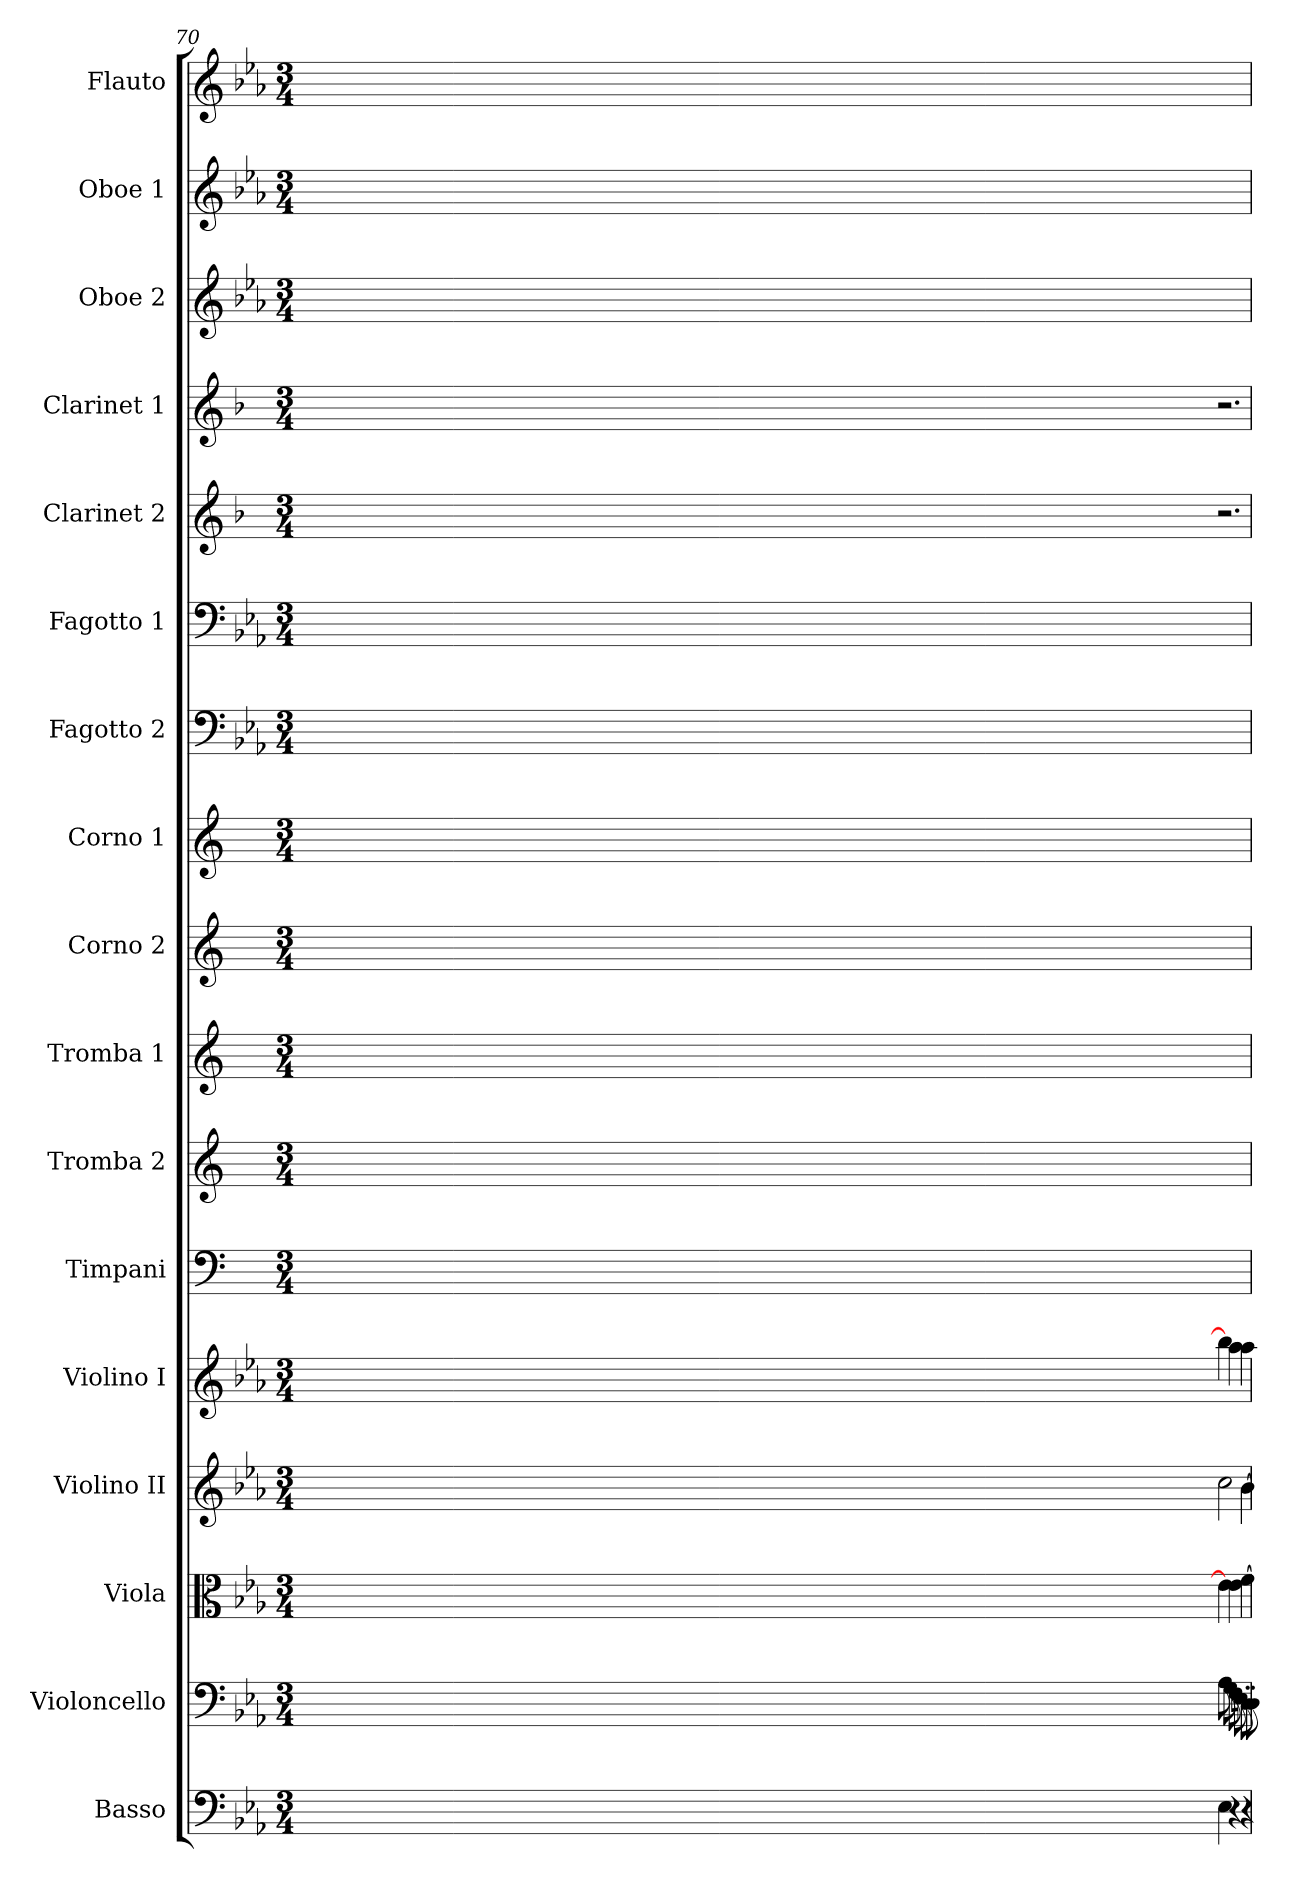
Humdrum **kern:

**kern	**kern	**kern	**kern	**kern	**kern	**kern	**kern	**kern	**kern	**kern	**kern	**kern	**kern	**kern	**kern	**kern
*part17	*part16	*part15	*part14	*part13	*part12	*part11	*part10	*part9	*part8	*part7	*part6	*part5	*part4	*part3	*part2	*part1
*staff17	*staff16	*staff15	*staff14	*staff13	*staff12	*staff11	*staff10	*staff9	*staff8	*staff7	*staff6	*staff5	*staff4	*staff3	*staff2	*staff1
*I"Basso	*I"Violoncello	*I"Viola	*I"Violino II	*I"Violino I	*I"Timpani	*I"Tromba 2	*I"Tromba 1	*I"Corno 2	*I"Corno 1	*I"Fagotto 2	*I"Fagotto 1	*I"Clarinet 2	*I"Clarinet 1	*I"Oboe 2	*I"Oboe 1	*I"Flauto
*	*I'Vc	*I'Vla	*I'Vln	*I'Vln	*	*	*	*	*	*	*	*I'Cl	*I'Cl	*I'Ob	*I'Ob	*I'Fl
*clefF4	*clefF4	*clefC3	*clefG2	*clefG2	*clefF4	*clefG2	*clefG2	*clefG2	*clefG2	*clefF4	*clefF4	*clefG2	*clefG2	*clefG2	*clefG2	*clefG2
*ITrd7c12	*	*	*	*	*	*ITrd-2c-3	*ITrd-2c-3	*ITrd5c9	*ITrd5c9	*	*	*ITrd1c2	*ITrd1c2	*	*	*
*k[b-e-a-]	*k[b-e-a-]	*k[b-e-a-]	*k[b-e-a-]	*k[b-e-a-]	*	*	*	*	*	*k[b-e-a-]	*k[b-e-a-]	*k[b-e-a-]	*k[b-e-a-]	*k[b-e-a-]	*k[b-e-a-]	*k[b-e-a-]
*M3/4	*M3/4	*M3/4	*M3/4	*M3/4	*M3/4	*M3/4	*M3/4	*M3/4	*M3/4	*M3/4	*M3/4	*M3/4	*M3/4	*M3/4	*M3/4	*M3/4
=70	=70	=70	=70	=70	=70	=70	=70	=70	=70	=70	=70	=70	=70	=70	=70	=70
1ryy	1ryy	1ryy	1ryy	1ryy	1ryy	1ryy	1ryy	1ryy	1ryy	1ryy	1ryy	1ryy	1ryy	1ryy	1ryy	1ryy
1ryy	1ryy	1ryy	1ryy	1ryy	1ryy	1ryy	1ryy	1ryy	1ryy	1ryy	1ryy	1ryy	1ryy	1ryy	1ryy	1ryy
1ryy	1ryy	1ryy	1ryy	1ryy	1ryy	1ryy	1ryy	1ryy	1ryy	1ryy	1ryy	1ryy	1ryy	1ryy	1ryy	1ryy
1ryy	1ryy	1ryy	1ryy	1ryy	1ryy	1ryy	1ryy	1ryy	1ryy	1ryy	1ryy	1ryy	1ryy	1ryy	1ryy	1ryy
1ryy	1ryy	1ryy	1ryy	1ryy	1ryy	1ryy	1ryy	1ryy	1ryy	1ryy	1ryy	1ryy	1ryy	1ryy	1ryy	1ryy
1ryy	1ryy	1ryy	1ryy	1ryy	1ryy	1ryy	1ryy	1ryy	1ryy	1ryy	1ryy	1ryy	1ryy	1ryy	1ryy	1ryy
1ryy	1ryy	1ryy	1ryy	1ryy	1ryy	1ryy	1ryy	1ryy	1ryy	1ryy	1ryy	1ryy	1ryy	1ryy	1ryy	1ryy
1ryy	1ryy	1ryy	1ryy	1ryy	1ryy	1ryy	1ryy	1ryy	1ryy	1ryy	1ryy	1ryy	1ryy	1ryy	1ryy	1ryy
1ryy	1ryy	1ryy	1ryy	1ryy	1ryy	1ryy	1ryy	1ryy	1ryy	1ryy	1ryy	1ryy	1ryy	1ryy	1ryy	1ryy
1ryy	1ryy	1ryy	1ryy	1ryy	1ryy	1ryy	1ryy	1ryy	1ryy	1ryy	1ryy	1ryy	1ryy	1ryy	1ryy	1ryy
1ryy	1ryy	1ryy	1ryy	1ryy	1ryy	1ryy	1ryy	1ryy	1ryy	1ryy	1ryy	1ryy	1ryy	1ryy	1ryy	1ryy
1ryy	1ryy	1ryy	1ryy	1ryy	1ryy	1ryy	1ryy	1ryy	1ryy	1ryy	1ryy	1ryy	1ryy	1ryy	1ryy	1ryy
1ryy	1ryy	1ryy	1ryy	1ryy	1ryy	1ryy	1ryy	1ryy	1ryy	1ryy	1ryy	1ryy	1ryy	1ryy	1ryy	1ryy
1ryy	1ryy	1ryy	1ryy	1ryy	1ryy	1ryy	1ryy	1ryy	1ryy	1ryy	1ryy	1ryy	1ryy	1ryy	1ryy	1ryy
1ryy	1ryy	1ryy	1ryy	1ryy	1ryy	1ryy	1ryy	1ryy	1ryy	1ryy	1ryy	1ryy	1ryy	1ryy	1ryy	1ryy
1ryy	1ryy	1ryy	1ryy	1ryy	1ryy	1ryy	1ryy	1ryy	1ryy	1ryy	1ryy	1ryy	1ryy	1ryy	1ryy	1ryy
1ryy	1ryy	1ryy	1ryy	1ryy	1ryy	1ryy	1ryy	1ryy	1ryy	1ryy	1ryy	1ryy	1ryy	1ryy	1ryy	1ryy
1ryy	1ryy	1ryy	1ryy	1ryy	1ryy	1ryy	1ryy	1ryy	1ryy	1ryy	1ryy	1ryy	1ryy	1ryy	1ryy	1ryy
1ryy	1ryy	1ryy	1ryy	1ryy	1ryy	1ryy	1ryy	1ryy	1ryy	1ryy	1ryy	1ryy	1ryy	1ryy	1ryy	1ryy
1ryy	1ryy	1ryy	1ryy	1ryy	1ryy	1ryy	1ryy	1ryy	1ryy	1ryy	1ryy	1ryy	1ryy	1ryy	1ryy	1ryy
1ryy	1ryy	1ryy	1ryy	1ryy	1ryy	1ryy	1ryy	1ryy	1ryy	1ryy	1ryy	1ryy	1ryy	1ryy	1ryy	1ryy
1ryy	1ryy	1ryy	1ryy	1ryy	1ryy	1ryy	1ryy	1ryy	1ryy	1ryy	1ryy	1ryy	1ryy	1ryy	1ryy	1ryy
1ryy	1ryy	1ryy	1ryy	1ryy	1ryy	1ryy	1ryy	1ryy	1ryy	1ryy	1ryy	1ryy	1ryy	1ryy	1ryy	1ryy
1ryy	1ryy	1ryy	1ryy	1ryy	1ryy	1ryy	1ryy	1ryy	1ryy	1ryy	1ryy	1ryy	1ryy	1ryy	1ryy	1ryy
1ryy	1ryy	1ryy	1ryy	1ryy	1ryy	1ryy	1ryy	1ryy	1ryy	1ryy	1ryy	1ryy	1ryy	1ryy	1ryy	1ryy
1ryy	1ryy	1ryy	1ryy	1ryy	1ryy	1ryy	1ryy	1ryy	1ryy	1ryy	1ryy	1ryy	1ryy	1ryy	1ryy	1ryy
1ryy	1ryy	1ryy	1ryy	1ryy	1ryy	1ryy	1ryy	1ryy	1ryy	1ryy	1ryy	1ryy	1ryy	1ryy	1ryy	1ryy
1ryy	1ryy	1ryy	1ryy	1ryy	1ryy	1ryy	1ryy	1ryy	1ryy	1ryy	1ryy	1ryy	1ryy	1ryy	1ryy	1ryy
1ryy	1ryy	1ryy	1ryy	1ryy	1ryy	1ryy	1ryy	1ryy	1ryy	1ryy	1ryy	1ryy	1ryy	1ryy	1ryy	1ryy
1ryy	1ryy	1ryy	1ryy	1ryy	1ryy	1ryy	1ryy	1ryy	1ryy	1ryy	1ryy	1ryy	1ryy	1ryy	1ryy	1ryy
1ryy	1ryy	1ryy	1ryy	1ryy	1ryy	1ryy	1ryy	1ryy	1ryy	1ryy	1ryy	1ryy	1ryy	1ryy	1ryy	1ryy
1ryy	1ryy	1ryy	1ryy	1ryy	1ryy	1ryy	1ryy	1ryy	1ryy	1ryy	1ryy	1ryy	1ryy	1ryy	1ryy	1ryy
1ryy	1ryy	1ryy	1ryy	1ryy	1ryy	1ryy	1ryy	1ryy	1ryy	1ryy	1ryy	1ryy	1ryy	1ryy	1ryy	1ryy
1ryy	1ryy	1ryy	1ryy	1ryy	1ryy	1ryy	1ryy	1ryy	1ryy	1ryy	1ryy	1ryy	1ryy	1ryy	1ryy	1ryy
1ryy	1ryy	1ryy	1ryy	1ryy	1ryy	1ryy	1ryy	1ryy	1ryy	1ryy	1ryy	1ryy	1ryy	1ryy	1ryy	1ryy
1ryy	1ryy	1ryy	1ryy	1ryy	1ryy	1ryy	1ryy	1ryy	1ryy	1ryy	1ryy	1ryy	1ryy	1ryy	1ryy	1ryy
1ryy	1ryy	1ryy	1ryy	1ryy	1ryy	1ryy	1ryy	1ryy	1ryy	1ryy	1ryy	1ryy	1ryy	1ryy	1ryy	1ryy
1ryy	1ryy	1ryy	1ryy	1ryy	1ryy	1ryy	1ryy	1ryy	1ryy	1ryy	1ryy	1ryy	1ryy	1ryy	1ryy	1ryy
1ryy	1ryy	1ryy	1ryy	1ryy	1ryy	1ryy	1ryy	1ryy	1ryy	1ryy	1ryy	1ryy	1ryy	1ryy	1ryy	1ryy
1ryy	1ryy	1ryy	1ryy	1ryy	1ryy	1ryy	1ryy	1ryy	1ryy	1ryy	1ryy	1ryy	1ryy	1ryy	1ryy	1ryy
1ryy	1ryy	1ryy	1ryy	1ryy	1ryy	1ryy	1ryy	1ryy	1ryy	1ryy	1ryy	1ryy	1ryy	1ryy	1ryy	1ryy
1ryy	1ryy	1ryy	1ryy	1ryy	1ryy	1ryy	1ryy	1ryy	1ryy	1ryy	1ryy	1ryy	1ryy	1ryy	1ryy	1ryy
1ryy	1ryy	1ryy	1ryy	1ryy	1ryy	1ryy	1ryy	1ryy	1ryy	1ryy	1ryy	1ryy	1ryy	1ryy	1ryy	1ryy
1ryy	1ryy	1ryy	1ryy	1ryy	1ryy	1ryy	1ryy	1ryy	1ryy	1ryy	1ryy	1ryy	1ryy	1ryy	1ryy	1ryy
1ryy	1ryy	1ryy	1ryy	1ryy	1ryy	1ryy	1ryy	1ryy	1ryy	1ryy	1ryy	1ryy	1ryy	1ryy	1ryy	1ryy
1ryy	1ryy	1ryy	1ryy	1ryy	1ryy	1ryy	1ryy	1ryy	1ryy	1ryy	1ryy	1ryy	1ryy	1ryy	1ryy	1ryy
1ryy	1ryy	1ryy	1ryy	1ryy	1ryy	1ryy	1ryy	1ryy	1ryy	1ryy	1ryy	1ryy	1ryy	1ryy	1ryy	1ryy
1ryy	1ryy	1ryy	1ryy	1ryy	1ryy	1ryy	1ryy	1ryy	1ryy	1ryy	1ryy	1ryy	1ryy	1ryy	1ryy	1ryy
1ryy	1ryy	1ryy	1ryy	1ryy	1ryy	1ryy	1ryy	1ryy	1ryy	1ryy	1ryy	1ryy	1ryy	1ryy	1ryy	1ryy
4ryy	4ryy	4ryy	4ryy	4ryy	4ryy	4ryy	4ryy	4ryy	4ryy	4ryy	4ryy	4ryy	4ryy	4ryy	4ryy	4ryy
8.ryy	8.ryy	8.ryy	8.ryy	8.ryy	8.ryy	8.ryy	8.ryy	8.ryy	8.ryy	8.ryy	8.ryy	8.ryy	8.ryy	8.ryy	8.ryy	8.ryy
4EE-	8A-	4e-]	2cc	4bb-]	2.ryy	2.ryy	2.ryy	2.ryy	2.ryy	2.ryy	2.ryy	2.r	2.r	2.ryy	2.ryy	2.ryy
.	8G	.	.	.	.	.	.	.	.	.	.	.	.	.	.	.
4r	8F	4e-	.	4aa-	.	.	.	.	.	.	.	.	.	.	.	.
.	8E-	.	.	.	.	.	.	.	.	.	.	.	.	.	.	.
4r	8Dn'	[4f	[4b-	4aa-	.	.	.	.	.	.	.	.	.	.	.	.
.	8D'	.	.	.	.	.	.	.	.	.	.	.	.	.	.	.
=	=	=	=	=	=	=	=	=	=	=	=	=	=	=	=	=
*-	*-	*-	*-	*-	*-	*-	*-	*-	*-	*-	*-	*-	*-	*-	*-	*-
